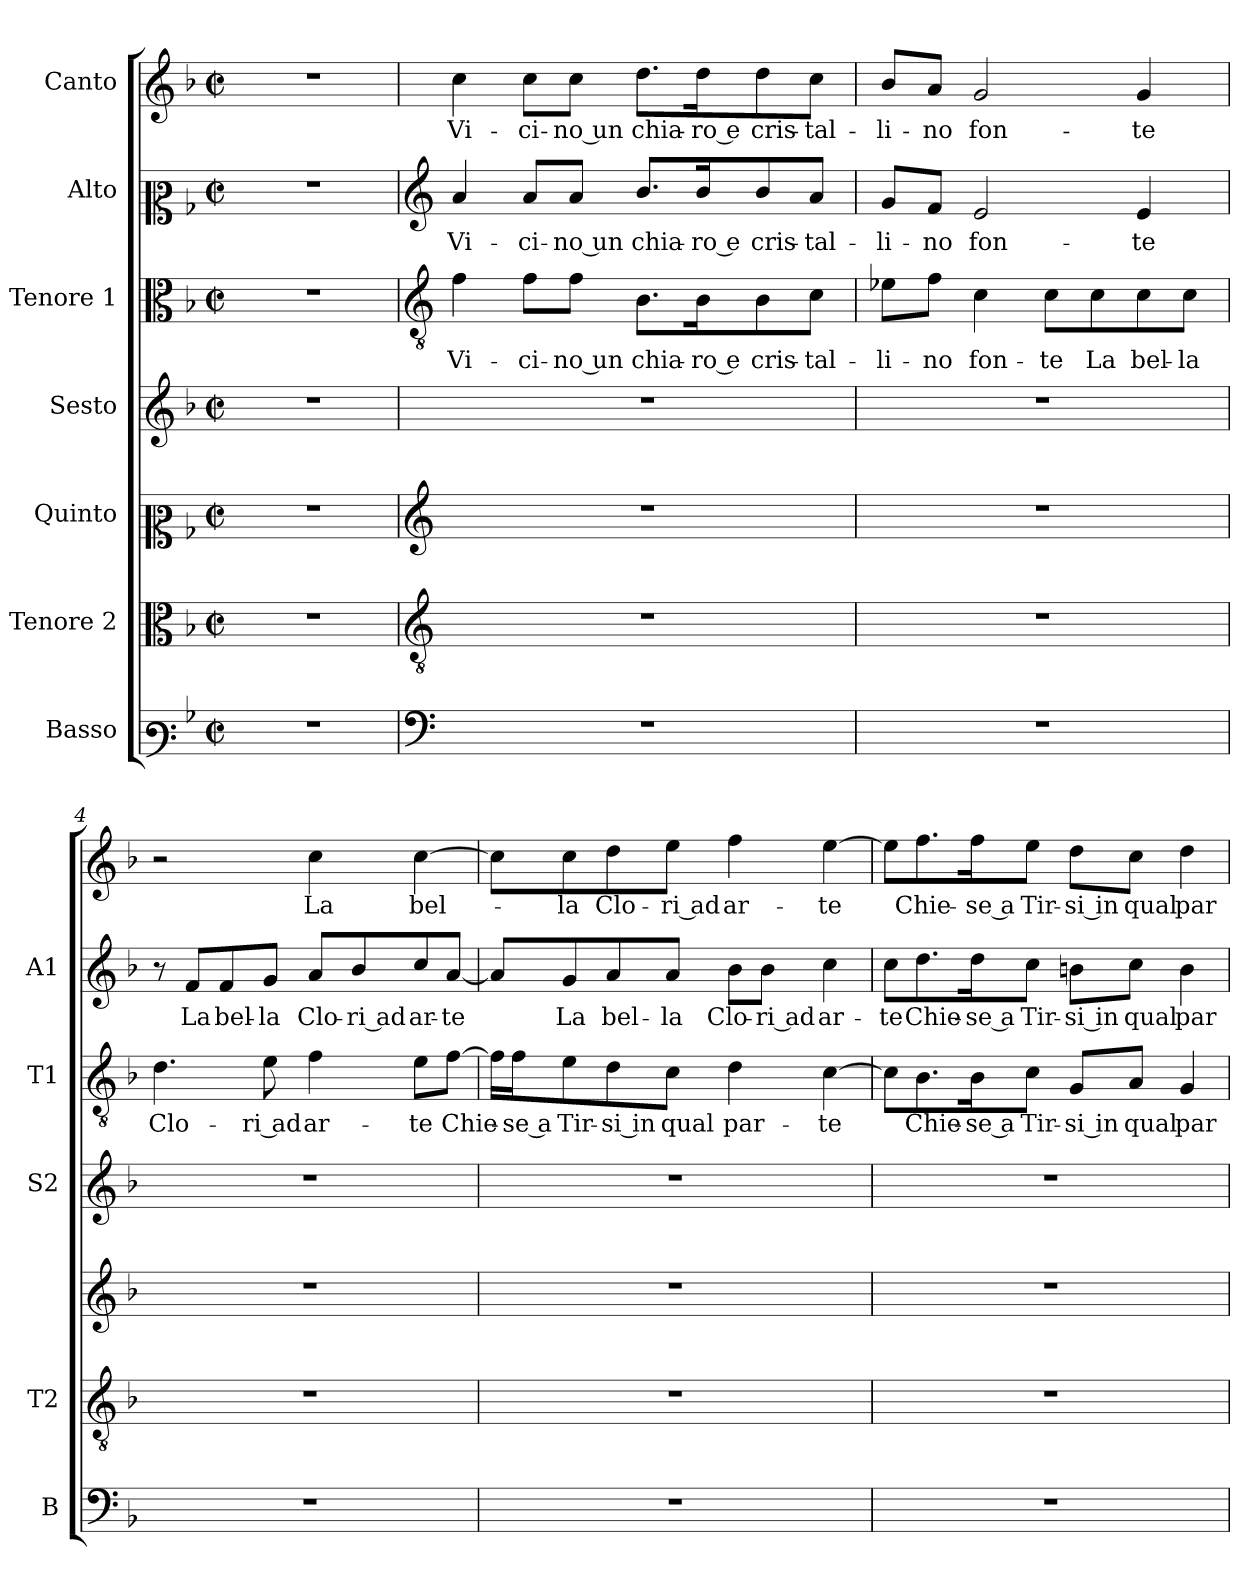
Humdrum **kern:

**kern	**kern	**kern	**kern	**kern	**text	**kern	**text	**kern	**text
*part7	*part6	*part5	*part4	*part3	*part3	*part2	*part2	*part1	*part1
*staff7	*staff6	*staff5	*staff4	*staff3	*staff3	*staff2	*staff2	*staff1	*staff1
*I"Basso	*I"Tenore 2	*I"Quinto	*I"Sesto	*I"Tenore 1	*	*I"Alto	*	*I"Canto	*
*I'B	*I'T2	*	*I'S2	*I'T1	*	*I'A1	*	*	*
*clefF3	*clefC3	*clefC2	*clefG2	*clefC3	*	*clefC2	*	*clefG2	*
*k[b-]	*k[b-]	*k[b-]	*k[b-]	*k[b-]	*	*k[b-]	*	*k[b-]	*
*F:	*F:	*F:	*F:	*F:	*	*F:	*	*F:	*
*M2/2	*M2/2	*M2/2	*M2/2	*M2/2	*	*M2/2	*	*M2/2	*
*met(c|)	*met(c|)	*met(c|)	*met(c|)	*met(c|)	*	*met(c|)	*	*met(c|)	*
=1	=1	=1	=1	=1	=1	=1	=1	=1	=1
1r	1r	1r	1r	1r	.	1r	.	1r	.
=2	=2	=2	=2	=2	=2	=2	=2	=2	=2
*clefF4	*clefGv2	*clefG2	*	*clefGv2	*	*clefG2	*	*	*
!	!	!	!	!	!LO:LY:b	!	!LO:LY:b	!	!LO:LY:b
1r	1r	1r	1r	4f\	Vi-	4a/	Vi-	4cc\	Vi-
!	!	!	!	!	!LO:LY:b	!	!LO:LY:b	!	!LO:LY:b
.	.	.	.	8f\L	-ci-	8a/L	-ci-	8cc\L	-ci-
!	!	!	!	!	!LO:LY:b	!	!LO:LY:b	!	!LO:LY:b
.	.	.	.	8f\J	-no un	8a/J	-no un	8cc\J	-no un
!	!	!	!	!	!LO:LY:b	!	!LO:LY:b	!	!LO:LY:b
.	.	.	.	8.B-\L	chia-	8.b-/L	chia-	8.dd\L	chia-
!	!	!	!	!	!LO:LY:b	!	!LO:LY:b	!	!LO:LY:b
.	.	.	.	16B-\K	-ro e	16b-/K	-ro e	16dd\K	-ro e
!	!	!	!	!	!LO:LY:b	!	!LO:LY:b	!	!LO:LY:b
.	.	.	.	8B-\	cris-	8b-/	cris-	8dd\	cris-
!	!	!	!	!	!LO:LY:b	!	!LO:LY:b	!	!LO:LY:b
.	.	.	.	8c\J	-tal-	8a/J	-tal-	8cc\J	-tal-
=3	=3	=3	=3	=3	=3	=3	=3	=3	=3
!	!	!	!	!	!LO:LY:b	!	!LO:LY:b	!	!LO:LY:b
1r	1r	1r	1r	8e-X\L	-li-	8g/L	-li-	8b-/L	-li-
!	!	!	!	!	!LO:LY:b	!	!LO:LY:b	!	!LO:LY:b
.	.	.	.	8f\J	-no	8f/J	-no	8a/J	-no
!	!	!	!	!	!LO:LY:b	!	!LO:LY:b	!	!LO:LY:b
.	.	.	.	4c\	fon-	2e/	fon-	2g/	fon-
!	!	!	!	!	!LO:LY:b	!	!	!	!
.	.	.	.	8c\L	-te	.	.	.	.
!	!	!	!	!	!LO:LY:b	!	!	!	!
.	.	.	.	8c\	La	.	.	.	.
!	!	!	!	!	!LO:LY:b	!	!LO:LY:b	!	!LO:LY:b
.	.	.	.	8c\	bel-	4e/	-te	4g/	-te
!	!	!	!	!	!LO:LY:b	!	!	!	!
.	.	.	.	8c\J	-la	.	.	.	.
=4	=4	=4	=4	=4	=4	=4	=4	=4	=4
!	!	!	!	!	!LO:LY:b	!	!	!	!
1r	1r	1r	1r	4.d\	Clo-	8r	.	2r	.
!	!	!	!	!	!	!	!LO:LY:b	!	!
.	.	.	.	.	.	8f/L	La	.	.
!	!	!	!	!	!	!	!LO:LY:b	!	!
.	.	.	.	.	.	8f/	bel-	.	.
!	!	!	!	!	!LO:LY:b	!	!LO:LY:b	!	!
.	.	.	.	8e\	-ri ad	8g/J	-la	.	.
!	!	!	!	!	!LO:LY:b	!	!LO:LY:b	!	!LO:LY:b
.	.	.	.	4f\	ar-	8a/L	Clo-	4cc\	La
!	!	!	!	!	!	!	!LO:LY:b	!	!
.	.	.	.	.	.	8b-/	-ri ad	.	.
!	!	!	!	!	!LO:LY:b	!	!LO:LY:b	!	!LO:LY:b
.	.	.	.	8e\L	-te	8cc/	ar-	[4cc\	bel-
!	!	!	!	!	!LO:LY:b	!	!LO:LY:b	!	!
.	.	.	.	[8f\J	Chie-	[8a/J	-te	.	.
=5	=5	=5	=5	=5	=5	=5	=5	=5	=5
1r	1r	1r	1r	16f\LL]	.	8a/L]	.	8cc\L]	.
!	!	!	!	!	!LO:LY:b	!	!	!	!
.	.	.	.	16f\J	-se a	.	.	.	.
!	!	!	!	!	!LO:LY:b	!	!LO:LY:b	!	!LO:LY:b
.	.	.	.	8e\	Tir-	8g/	La	8cc\	-la
!	!	!	!	!	!LO:LY:b	!	!LO:LY:b	!	!LO:LY:b
.	.	.	.	8d\	-si in	8a/	bel-	8dd\	Clo-
!	!	!	!	!	!LO:LY:b	!	!LO:LY:b	!	!LO:LY:b
.	.	.	.	8c\J	qual	8a/J	-la	8ee\J	-ri ad
!	!	!	!	!	!LO:LY:b	!	!LO:LY:b	!	!LO:LY:b
.	.	.	.	4d\	par-	8b-\L	Clo-	4ff\	ar-
!	!	!	!	!	!	!	!LO:LY:b	!	!
.	.	.	.	.	.	8b-\J	-ri ad	.	.
!	!	!	!	!	!LO:LY:b	!	!LO:LY:b	!	!LO:LY:b
.	.	.	.	[4c\	-te	4cc\	ar-	[4ee\	-te
!!LO:LB:g=z
=6	=6	=6	=6	=6	=6	=6	=6	=6	=6
!	!	!	!	!	!	!	!LO:LY:b	!	!
1r	1r	1r	1r	8c\L]	.	8cc\L	-te	8ee\L]	.
!	!	!	!	!	!LO:LY:b	!	!LO:LY:b	!	!LO:LY:b
.	.	.	.	8.B-\	Chie-	8.dd\	Chie-	8.ff\	Chie-
!	!	!	!	!	!LO:LY:b	!	!LO:LY:b	!	!LO:LY:b
.	.	.	.	16B-\K	-se a	16dd\K	-se a	16ff\K	-se a
!	!	!	!	!	!LO:LY:b	!	!LO:LY:b	!	!LO:LY:b
.	.	.	.	8c\J	Tir-	8cc\J	Tir-	8ee\J	Tir-
!	!	!	!	!	!LO:LY:b	!	!LO:LY:b	!	!LO:LY:b
.	.	.	.	8G/L	-si in	8bn\L	-si in	8dd\L	-si in
!	!	!	!	!	!LO:LY:b	!	!LO:LY:b	!	!LO:LY:b
.	.	.	.	8A/J	qual	8cc\J	qual	8cc\J	qual
!	!	!	!	!	!LO:LY:b	!	!LO:LY:b	!	!LO:LY:b
.	.	.	.	4G/	par-	4b\	par-	4dd\	par-
=	=	=	=	=	=	=	=	=	=
*-	*-	*-	*-	*-	*-	*-	*-	*-	*-
